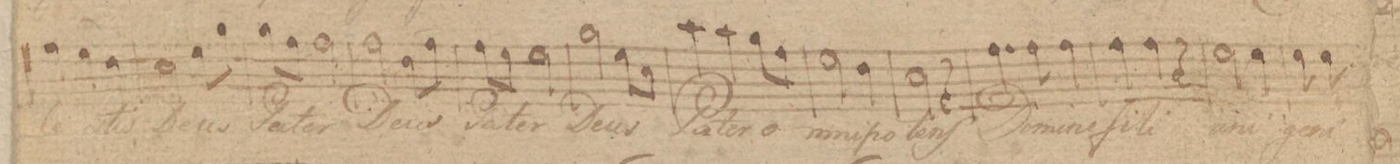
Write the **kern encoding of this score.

**kern	**text	**dynam
*I"Tenore	*	*
*clefC4	*	*
*k[f#c#]	*	*
*M3/4	*	*
(4e\	-le-	.
4d\)	.	.
4c#\	-stis	.
=56	=56	=56
2B\	De-	.
8d\L	-us	.
8f#\J	.	.
=57	=57	=57
8f#\L	Pa-	.
8e\J	.	.
2e\	-ter	.
=58	=58	=58
2e\	De-	.
8c#\L	-us	.
8e\J	.	.
=59	=59	=59
8e\L	Pa-	.
8d\J	.	.
2d\	-ter	.
=60	=60	=60
2f#\	De-	.
8d\L	-us	.
8B\J	.	.
=61	=61	=61
4g\	Pa-	.
4g\	-ter	.
8f#\L	o-	.
8e\J	.	.
=62	=62	=62
2d\	-mni-	.
4c#\	-po-	.
=63	=63	=63
2B\	-tens	.
4r	.	.
=64	=64	=64
4.e\	Do-	.
8e\	-mi-	.
4e\	-ne	.
=65	=65	=65
4e\	fi-	.
4e\	-li	.
4r	.	.
=66	=66	=66
2d\	U-	.
4d\	-ni	.
=67	=67	=67
8d\	ge-	.
8d\	-ni-	.
*-	*-	*-
